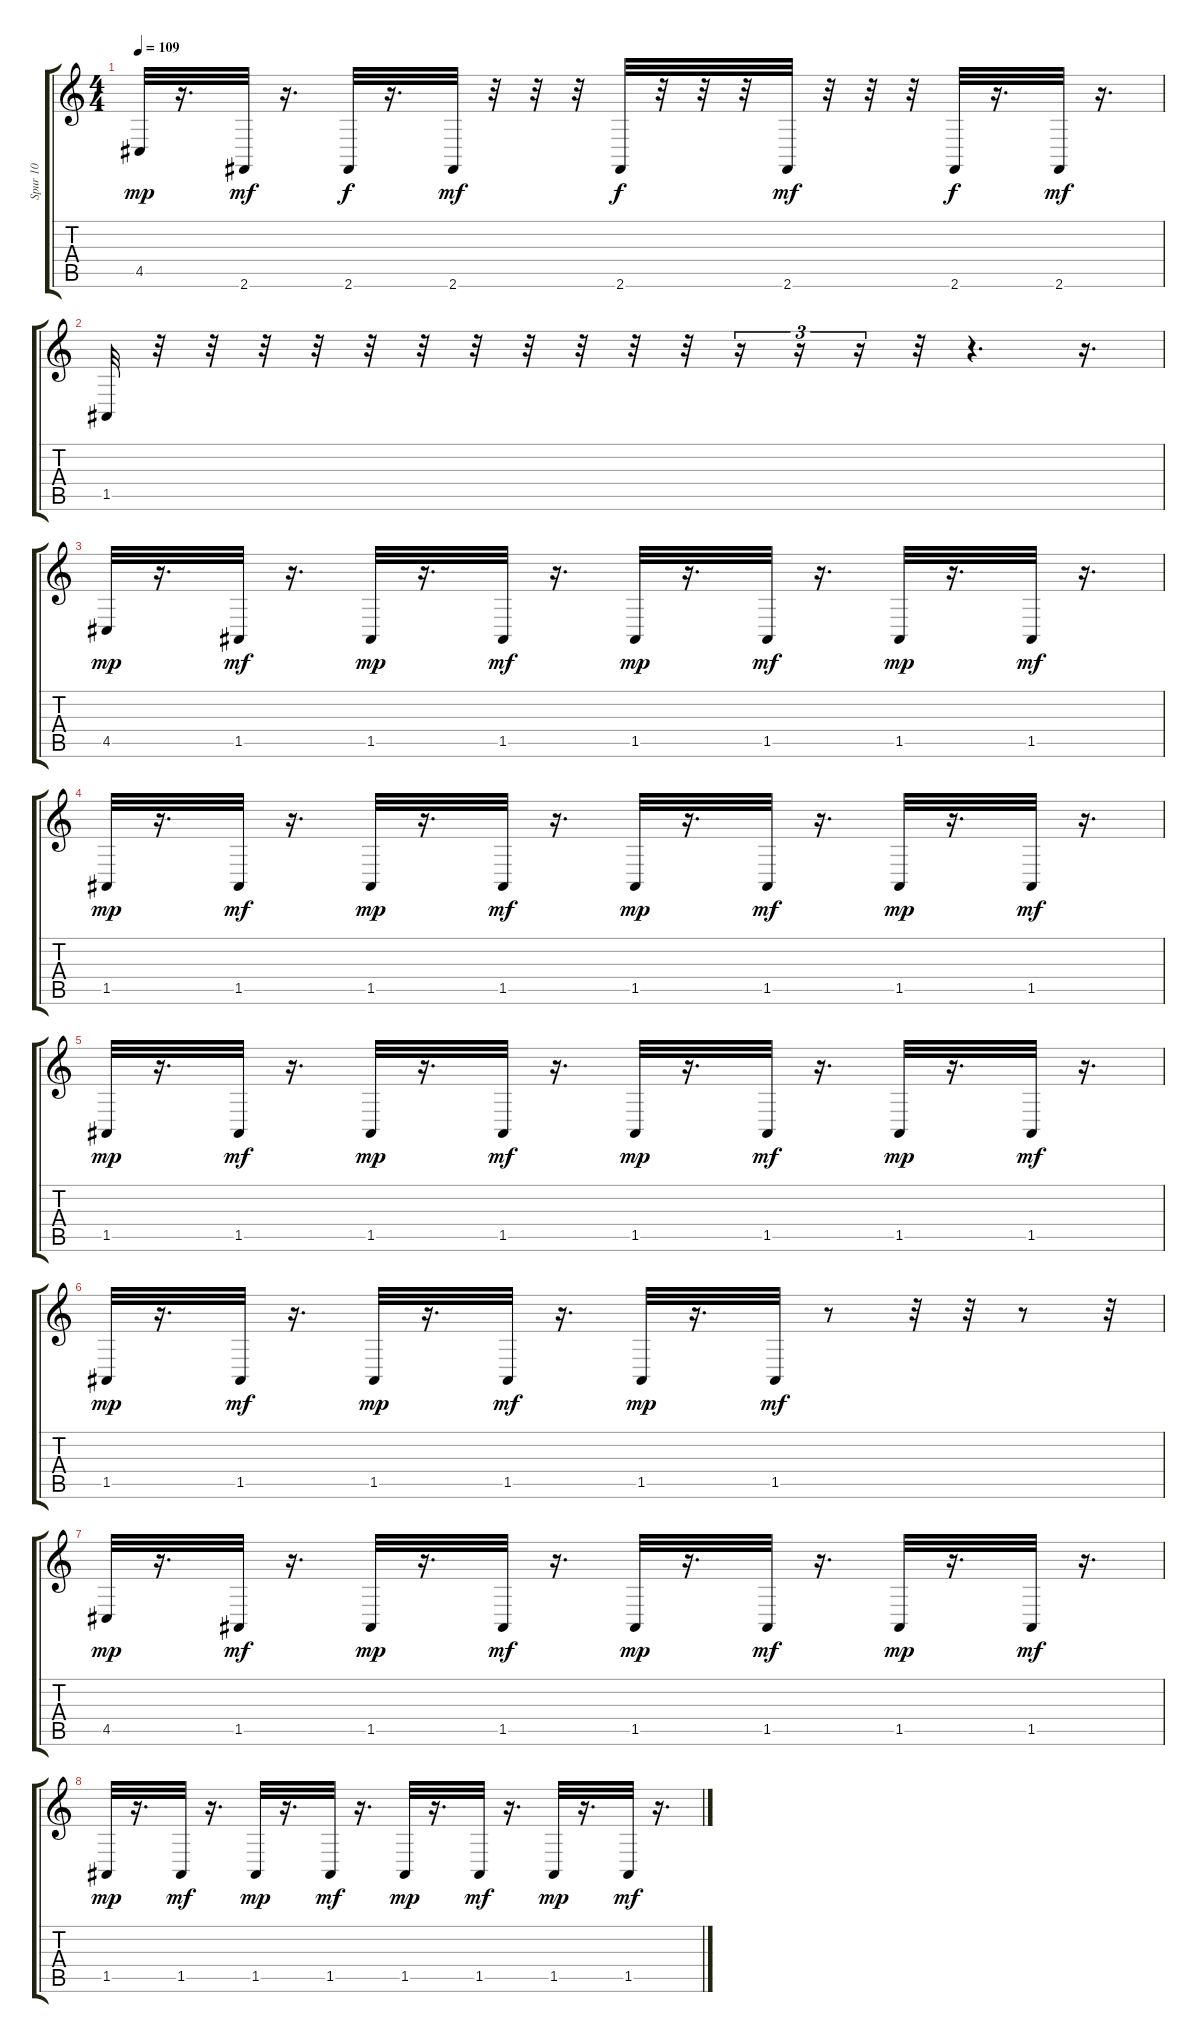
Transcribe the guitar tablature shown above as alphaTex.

\track ("Spur 10" "Spur 10") {instrument acousticgrandpiano}
\staff {score tabs}
\tuning (E4 B3 G3 D3 A2 E2) {hide}
\ts (4 4)
\tempo 109
\clef g2
\ks c
4.5.32{dy mp} r.16{d} 2.6.32{dy mf} r.16{d} 2.6.32{dy f} r.16{d} 2.6.32{dy mf} r.32 r.32 r.32 2.6.32{dy f} r.32 r.32 r.32 2.6.32{dy mf} r.32 r.32 r.32 2.6.32{dy f} r.16{d} 2.6.32{dy mf} r.16{d} |
1.5.32 r.32 r.32 r.32 r.32 r.32 r.32 r.32 r.32 r.32 r.32 r.32 r.16{tu (3 2)} r.16{tu (3 2)} r.16{tu (3 2)} r.32 r.4{d} r.16{d} |
4.5.32{dy mp} r.16{d} 1.5.32{dy mf} r.16{d} 1.5.32{dy mp} r.16{d} 1.5.32{dy mf} r.16{d} 1.5.32{dy mp} r.16{d} 1.5.32{dy mf} r.16{d} 1.5.32{dy mp} r.16{d} 1.5.32{dy mf} r.16{d} |
1.5.32{dy mp} r.16{d} 1.5.32{dy mf} r.16{d} 1.5.32{dy mp} r.16{d} 1.5.32{dy mf} r.16{d} 1.5.32{dy mp} r.16{d} 1.5.32{dy mf} r.16{d} 1.5.32{dy mp} r.16{d} 1.5.32{dy mf} r.16{d} |
1.5.32{dy mp} r.16{d} 1.5.32{dy mf} r.16{d} 1.5.32{dy mp} r.16{d} 1.5.32{dy mf} r.16{d} 1.5.32{dy mp} r.16{d} 1.5.32{dy mf} r.16{d} 1.5.32{dy mp} r.16{d} 1.5.32{dy mf} r.16{d} |
1.5.32{dy mp} r.16{d} 1.5.32{dy mf} r.16{d} 1.5.32{dy mp} r.16{d} 1.5.32{dy mf} r.16{d} 1.5.32{dy mp} r.16{d} 1.5.32{dy mf} r.8 r.32 r.32 r.8 r.32 |
4.5.32{dy mp} r.16{d} 1.5.32{dy mf} r.16{d} 1.5.32{dy mp} r.16{d} 1.5.32{dy mf} r.16{d} 1.5.32{dy mp} r.16{d} 1.5.32{dy mf} r.16{d} 1.5.32{dy mp} r.16{d} 1.5.32{dy mf} r.16{d} |
1.5.32{dy mp} r.16{d} 1.5.32{dy mf} r.16{d} 1.5.32{dy mp} r.16{d} 1.5.32{dy mf} r.16{d} 1.5.32{dy mp} r.16{d} 1.5.32{dy mf} r.16{d} 1.5.32{dy mp} r.16{d} 1.5.32{dy mf} r.16{d}
